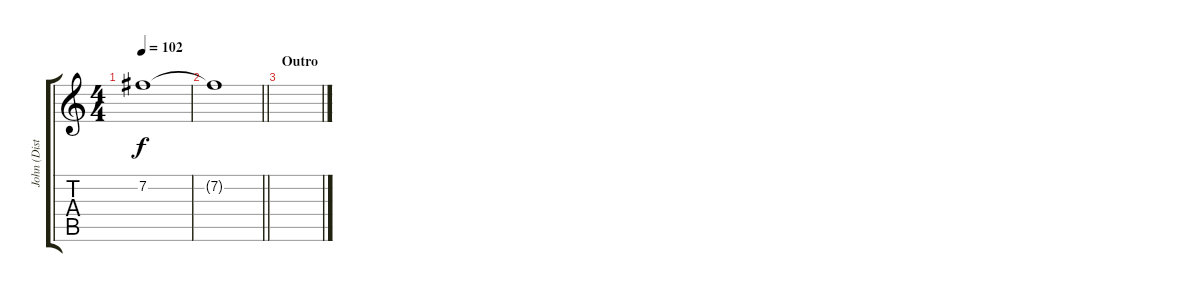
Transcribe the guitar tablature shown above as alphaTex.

\track ("John (Distortion)" "John (Dist") {instrument distortionguitar}
\staff {score tabs}
\tuning (E4 B3 G3 D3 A2 E2) {hide}
\ts (4 4)
\tempo 102
\clef g2
\ks c
7.2{t}.1{dy f} |
\barLineRight lightlight
7.2{t}.1 |
\section ("" "Outro")
